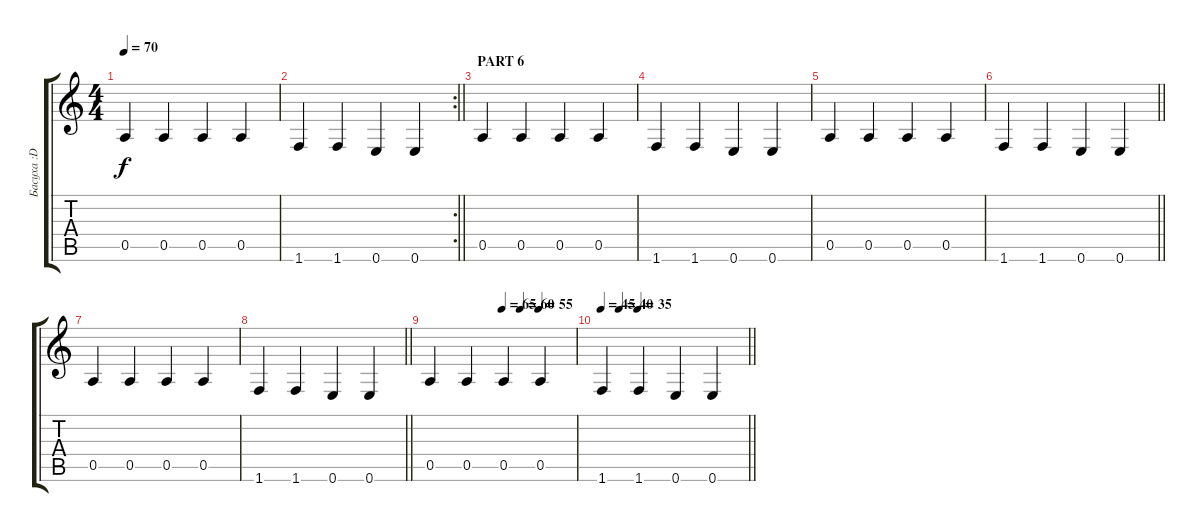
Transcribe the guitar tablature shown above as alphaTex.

\track ("Басуха :D" "Басуха :D") {instrument electricbassfinger}
\staff {score tabs}
\tuning (E4 B3 G3 D3 A2 E2) {hide}
\ts (4 4)
\tempo 70
\clef g2
\ks c
0.5.4{dy f} 0.5.4 0.5.4 0.5.4 |
\rc 2
\barLineRight lightlight
1.6.4 1.6.4 0.6.4 0.6.4 |
\section ("" "PART 6")
0.5.4 0.5.4 0.5.4 0.5.4 |
1.6.4 1.6.4 0.6.4 0.6.4 |
0.5.4 0.5.4 0.5.4 0.5.4 |
\barLineRight lightlight
1.6.4 1.6.4 0.6.4 0.6.4 |
0.5.4 0.5.4 0.5.4 0.5.4 |
\barLineRight lightlight
1.6.4 1.6.4 0.6.4 0.6.4 |
\tempo (65 0.5)
\tempo (60 0.625)
\tempo (55 0.75)
0.5.4 0.5.4 0.5.4 0.5.4 |
\tempo 45
\tempo (40 0.125)
\tempo (35 0.25)
\barLineRight lightlight
1.6.4 1.6.4 0.6.4 0.6.4
